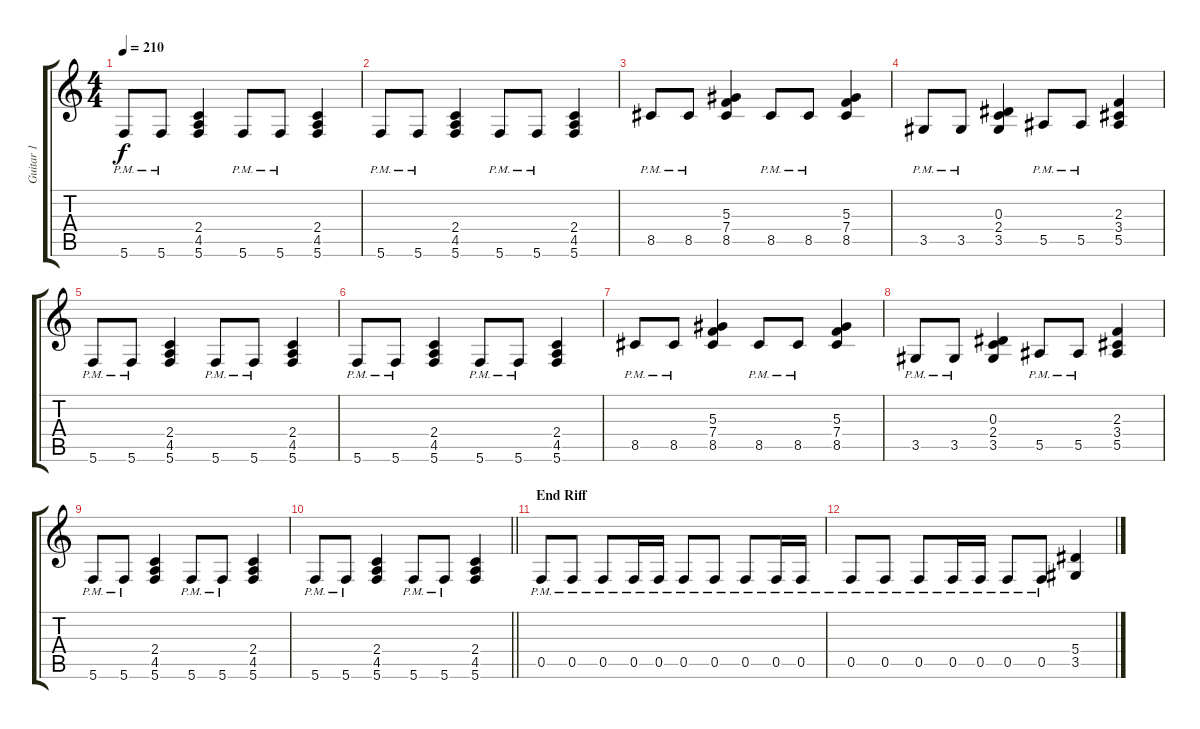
\track ("Guitar 1" "Guitar 1") {instrument distortionguitar}
\staff {score tabs}
\tuning (C4 G3 Eb3 Bb2 F2 C2) {hide}
\ts (4 4)
\tempo 210
\clef g2
\ks c
5.6{pm}.8{dy f} 5.6{pm}.8 (2.4 4.5 5.6).4 5.6{pm}.8 5.6{pm}.8 (2.4 4.5 5.6).4 |
5.6{pm}.8 5.6{pm}.8 (2.4 4.5 5.6).4 5.6{pm}.8 5.6{pm}.8 (2.4 4.5 5.6).4 |
8.5{pm}.8 8.5{pm}.8 (5.3 7.4 8.5).4 8.5{pm}.8 8.5{pm}.8 (5.3 7.4 8.5).4 |
3.5{pm}.8 3.5{pm}.8 (0.3 2.4 3.5).4 5.5{pm}.8 5.5{pm}.8 (2.3 3.4 5.5).4 |
5.6{pm}.8 5.6{pm}.8 (2.4 4.5 5.6).4 5.6{pm}.8 5.6{pm}.8 (2.4 4.5 5.6).4 |
5.6{pm}.8 5.6{pm}.8 (2.4 4.5 5.6).4 5.6{pm}.8 5.6{pm}.8 (2.4 4.5 5.6).4 |
8.5{pm}.8 8.5{pm}.8 (5.3 7.4 8.5).4 8.5{pm}.8 8.5{pm}.8 (5.3 7.4 8.5).4 |
3.5{pm}.8 3.5{pm}.8 (0.3 2.4 3.5).4 5.5{pm}.8 5.5{pm}.8 (2.3 3.4 5.5).4 |
5.6{pm}.8 5.6{pm}.8 (2.4 4.5 5.6).4 5.6{pm}.8 5.6{pm}.8 (2.4 4.5 5.6).4 |
\barLineRight lightlight
5.6{pm}.8 5.6{pm}.8 (2.4 4.5 5.6).4 5.6{pm}.8 5.6{pm}.8 (2.4 4.5 5.6).4 |
\section ("" "End Riff")
0.5{pm}.8 0.5{pm}.8 0.5{pm}.8 0.5{pm}.16 0.5{pm}.16 0.5{pm}.8 0.5{pm}.8 0.5{pm}.8 0.5{pm}.16 0.5{pm}.16 |
0.5{pm}.8 0.5{pm}.8 0.5{pm}.8 0.5{pm}.16 0.5{pm}.16 0.5{pm}.8 0.5{pm}.8 (5.4 3.5).4
